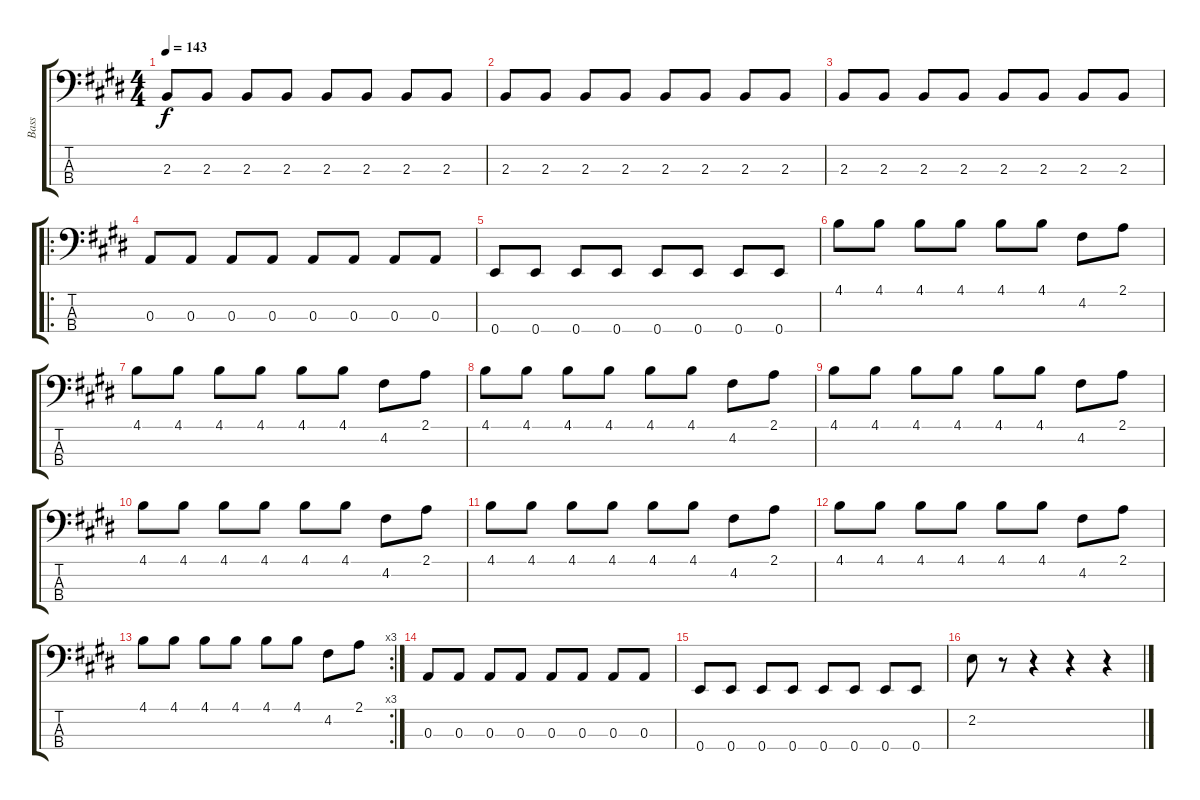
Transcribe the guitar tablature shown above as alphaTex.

\track ("Bass" "Bass") {instrument electricbasspick}
\staff {score tabs}
\tuning (G2 D2 A1 E1) {hide}
\ts (4 4)
\tempo 143
\clef f4
\ks e
2.3.8{dy f} 2.3.8 2.3.8 2.3.8 2.3.8 2.3.8 2.3.8 2.3.8 |
2.3.8 2.3.8 2.3.8 2.3.8 2.3.8 2.3.8 2.3.8 2.3.8 |
2.3.8 2.3.8 2.3.8 2.3.8 2.3.8 2.3.8 2.3.8 2.3.8 |
\ro
0.3.8 0.3.8 0.3.8 0.3.8 0.3.8 0.3.8 0.3.8 0.3.8 |
0.4.8 0.4.8 0.4.8 0.4.8 0.4.8 0.4.8 0.4.8 0.4.8 |
4.1.8 4.1.8 4.1.8 4.1.8 4.1.8 4.1.8 4.2.8 2.1.8 |
4.1.8 4.1.8 4.1.8 4.1.8 4.1.8 4.1.8 4.2.8 2.1.8 |
4.1.8 4.1.8 4.1.8 4.1.8 4.1.8 4.1.8 4.2.8 2.1.8 |
4.1.8 4.1.8 4.1.8 4.1.8 4.1.8 4.1.8 4.2.8 2.1.8 |
4.1.8 4.1.8 4.1.8 4.1.8 4.1.8 4.1.8 4.2.8 2.1.8 |
4.1.8 4.1.8 4.1.8 4.1.8 4.1.8 4.1.8 4.2.8 2.1.8 |
4.1.8 4.1.8 4.1.8 4.1.8 4.1.8 4.1.8 4.2.8 2.1.8 |
\rc 3
4.1.8 4.1.8 4.1.8 4.1.8 4.1.8 4.1.8 4.2.8 2.1.8 |
0.3.8 0.3.8 0.3.8 0.3.8 0.3.8 0.3.8 0.3.8 0.3.8 |
0.4.8 0.4.8 0.4.8 0.4.8 0.4.8 0.4.8 0.4.8 0.4.8 |
2.2.8 r.8 r.4 r.4 r.4
